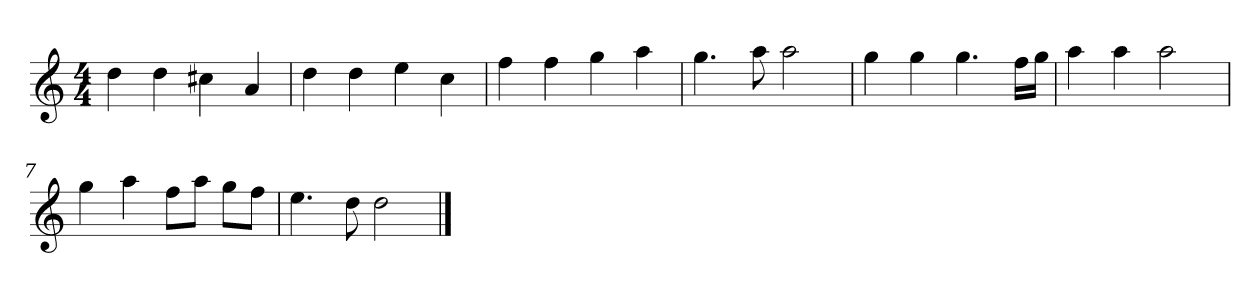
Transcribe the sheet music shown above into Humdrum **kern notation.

**kern
*part1
*staff1
*k[]
*M4/4
*MM120
=1
4dd
4dd
4cc#X
4a
=2
4dd
4dd
4ee
4cc
=3
4ff
4ff
4gg
4aa
=4
4.gg
8aa
2aa
=5
4gg
4gg
4.gg
16ffLL
16ggJJ
=6
4aa
4aa
2aa
=7
4gg
4aa
8ffL
8aaJ
8ggL
8ffJ
=8
4.ee
8dd
2dd
==
*-
